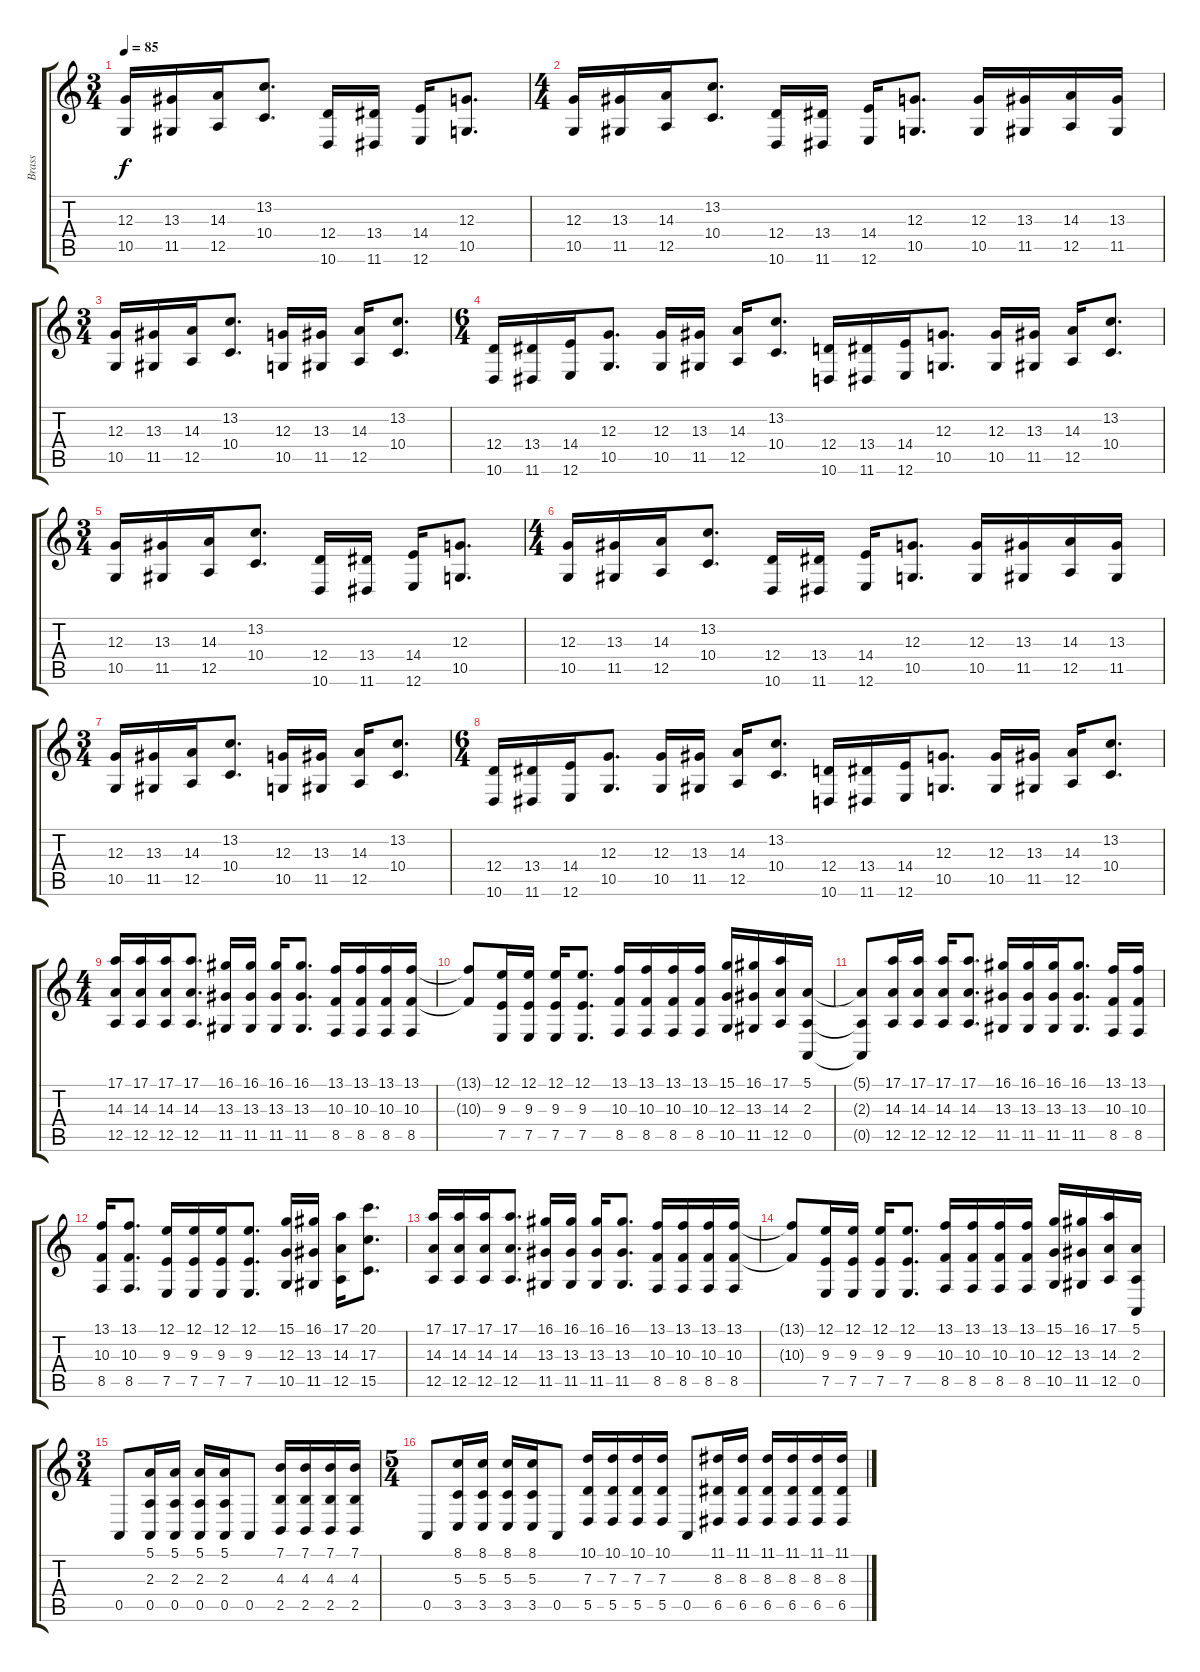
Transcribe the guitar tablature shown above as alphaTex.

\track ("Brass" "Brass") {instrument trumpet}
\staff {score tabs}
\tuning (E4 B3 G3 D3 A2 E2) {hide}
\ts (3 4)
\tempo 85
\clef g2
\ks c
(12.3 10.5).16{dy f} (13.3 11.5).16 (14.3 12.5).16 (13.2 10.4).8{d} (12.4 10.6).16 (13.4 11.6).16 (14.4 12.6).16 (12.3 10.5).8{d} |
\ts (4 4)
(12.3 10.5).16 (13.3 11.5).16 (14.3 12.5).16 (13.2 10.4).8{d} (12.4 10.6).16 (13.4 11.6).16 (14.4 12.6).16 (12.3 10.5).8{d} (12.3 10.5).16 (13.3 11.5).16 (14.3 12.5).16 (13.3 11.5).16 |
\ts (3 4)
(12.3 10.5).16 (13.3 11.5).16 (14.3 12.5).16 (13.2 10.4).8{d} (12.3 10.5).16 (13.3 11.5).16 (14.3 12.5).16 (13.2 10.4).8{d} |
\ts (6 4)
(12.4 10.6).16 (13.4 11.6).16 (14.4 12.6).16 (12.3 10.5).8{d} (12.3 10.5).16 (13.3 11.5).16 (14.3 12.5).16 (13.2 10.4).8{d} (12.4 10.6).16 (13.4 11.6).16 (14.4 12.6).16 (12.3 10.5).8{d} (12.3 10.5).16 (13.3 11.5).16 (14.3 12.5).16 (13.2 10.4).8{d} |
\ts (3 4)
(12.3 10.5).16 (13.3 11.5).16 (14.3 12.5).16 (13.2 10.4).8{d} (12.4 10.6).16 (13.4 11.6).16 (14.4 12.6).16 (12.3 10.5).8{d} |
\ts (4 4)
(12.3 10.5).16 (13.3 11.5).16 (14.3 12.5).16 (13.2 10.4).8{d} (12.4 10.6).16 (13.4 11.6).16 (14.4 12.6).16 (12.3 10.5).8{d} (12.3 10.5).16 (13.3 11.5).16 (14.3 12.5).16 (13.3 11.5).16 |
\ts (3 4)
(12.3 10.5).16 (13.3 11.5).16 (14.3 12.5).16 (13.2 10.4).8{d} (12.3 10.5).16 (13.3 11.5).16 (14.3 12.5).16 (13.2 10.4).8{d} |
\ts (6 4)
(12.4 10.6).16 (13.4 11.6).16 (14.4 12.6).16 (12.3 10.5).8{d} (12.3 10.5).16 (13.3 11.5).16 (14.3 12.5).16 (13.2 10.4).8{d} (12.4 10.6).16 (13.4 11.6).16 (14.4 12.6).16 (12.3 10.5).8{d} (12.3 10.5).16 (13.3 11.5).16 (14.3 12.5).16 (13.2 10.4).8{d} |
\ts (4 4)
(17.1 14.3 12.5).16 (17.1 14.3 12.5).16 (17.1 14.3 12.5).16 (17.1 14.3 12.5).8{d} (16.1 13.3 11.5).16 (16.1 13.3 11.5).16 (16.1 13.3 11.5).16 (16.1 13.3 11.5).8{d} (13.1 10.3 8.5).16 (13.1 10.3 8.5).16 (13.1 10.3 8.5).16 (13.1 10.3 8.5).16 |
(13.1{t} 10.3{t}).8 (12.1 9.3 7.5).16 (12.1 9.3 7.5).16 (12.1 9.3 7.5).16 (12.1 9.3 7.5).8{d} (13.1 10.3 8.5).16 (13.1 10.3 8.5).16 (13.1 10.3 8.5).16 (13.1 10.3 8.5).16 (15.1 12.3 10.5).16 (16.1 13.3 11.5).16 (17.1 14.3 12.5).16 (5.1 2.3 0.5).16 |
(5.1{t} 2.3{t} 0.5{t}).8 (17.1 14.3 12.5).16 (17.1 14.3 12.5).16 (17.1 14.3 12.5).16 (17.1 14.3 12.5).8{d} (16.1 13.3 11.5).16 (16.1 13.3 11.5).16 (16.1 13.3 11.5).16 (16.1 13.3 11.5).8{d} (13.1 10.3 8.5).16 (13.1 10.3 8.5).16 |
(13.1 10.3 8.5).16 (13.1 10.3 8.5).8{d} (12.1 9.3 7.5).16 (12.1 9.3 7.5).16 (12.1 9.3 7.5).16 (12.1 9.3 7.5).8{d} (15.1 12.3 10.5).16 (16.1 13.3 11.5).16 (17.1 14.3 12.5).16 (20.1 17.3 15.5).8{d} |
(17.1 14.3 12.5).16 (17.1 14.3 12.5).16 (17.1 14.3 12.5).16 (17.1 14.3 12.5).8{d} (16.1 13.3 11.5).16 (16.1 13.3 11.5).16 (16.1 13.3 11.5).16 (16.1 13.3 11.5).8{d} (13.1 10.3 8.5).16 (13.1 10.3 8.5).16 (13.1 10.3 8.5).16 (13.1 10.3 8.5).16 |
(13.1{t} 10.3{t}).8 (12.1 9.3 7.5).16 (12.1 9.3 7.5).16 (12.1 9.3 7.5).16 (12.1 9.3 7.5).8{d} (13.1 10.3 8.5).16 (13.1 10.3 8.5).16 (13.1 10.3 8.5).16 (13.1 10.3 8.5).16 (15.1 12.3 10.5).16 (16.1 13.3 11.5).16 (17.1 14.3 12.5).16 (5.1 2.3 0.5).16 |
\ts (3 4)
0.5.8 (5.1 2.3 0.5).16 (5.1 2.3 0.5).16 (5.1 2.3 0.5).16 (5.1 2.3 0.5).16 0.5.8 (7.1 4.3 2.5).16 (7.1 4.3 2.5).16 (7.1 4.3 2.5).16 (7.1 4.3 2.5).16 |
\ts (5 4)
0.5.8 (8.1 5.3 3.5).16 (8.1 5.3 3.5).16 (8.1 5.3 3.5).16 (8.1 5.3 3.5).16 0.5.8 (10.1 7.3 5.5).16 (10.1 7.3 5.5).16 (10.1 7.3 5.5).16 (10.1 7.3 5.5).16 0.5.8 (11.1 8.3 6.5).16 (11.1 8.3 6.5).16 (11.1 8.3 6.5).16 (11.1 8.3 6.5).16 (11.1 8.3 6.5).16 (11.1 8.3 6.5).16
